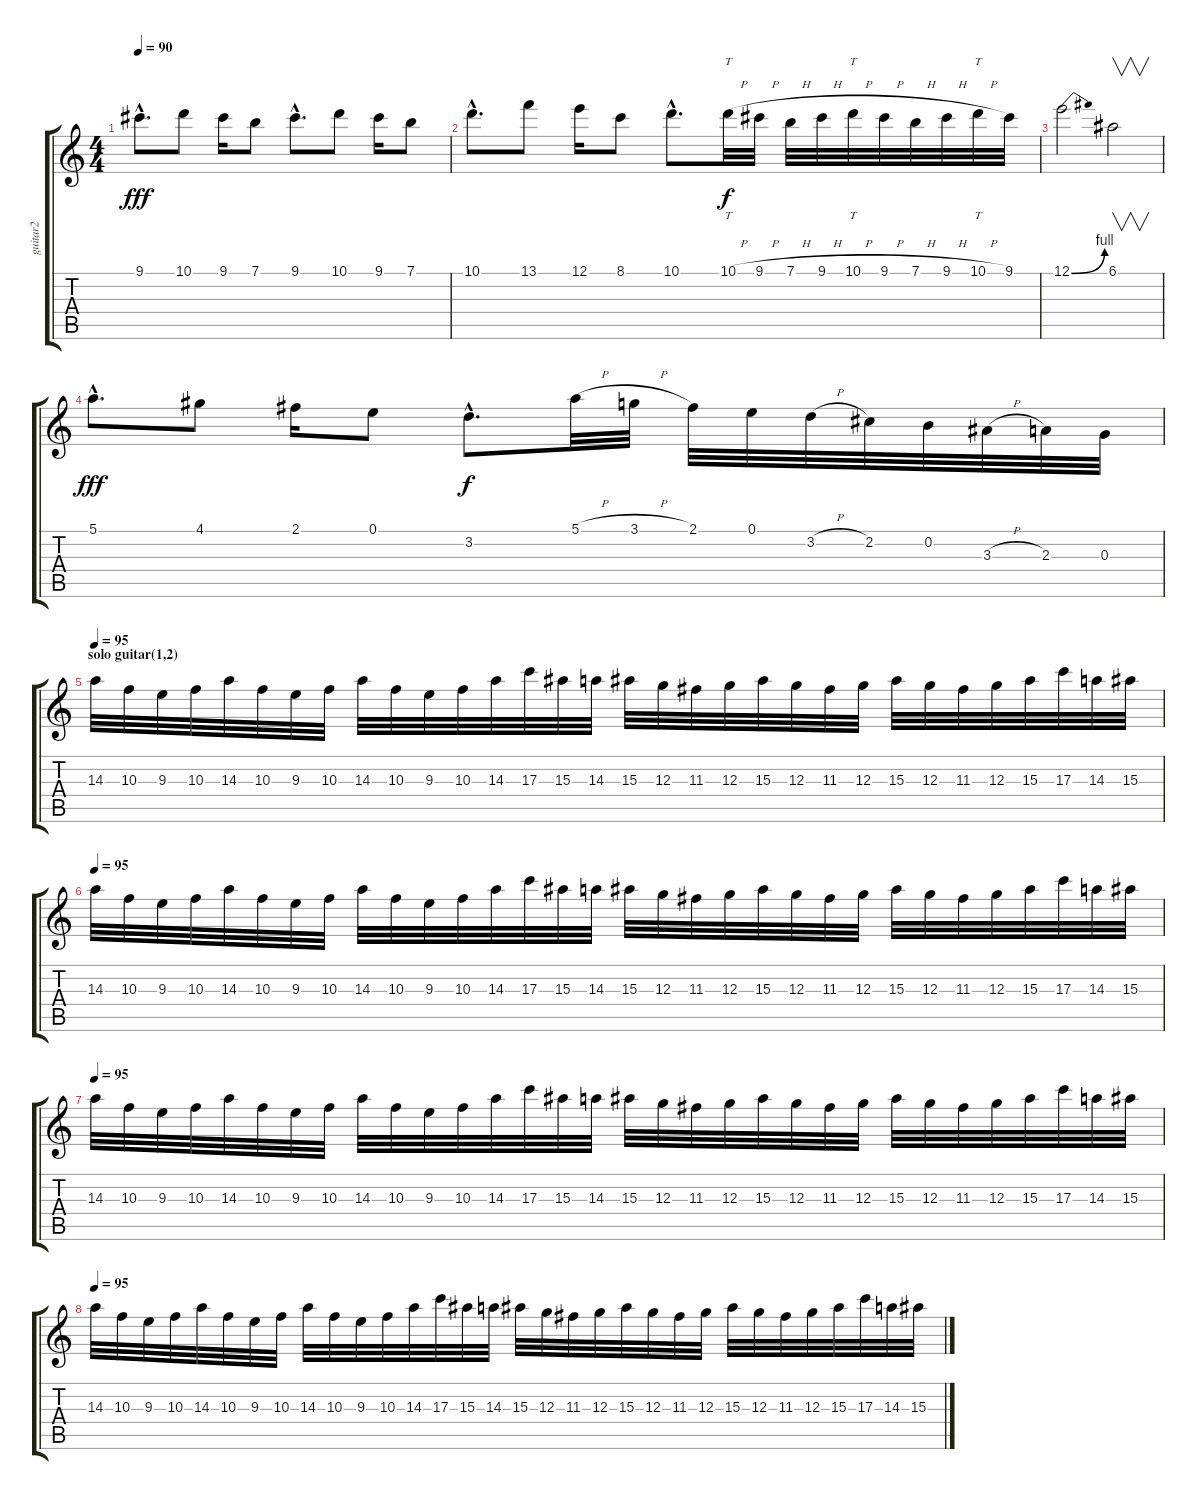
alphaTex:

\track ("guitar2" "guitar2") {instrument distortionguitar}
\staff {score tabs}
\tuning (E4 B3 G3 D3 A2 E2) {hide}
\ts (4 4)
\tempo 90
\clef g2
\ks c
9.1{hac}.8{d dy fff} 10.1.8 9.1.16 7.1.8 9.1{hac}.8{d} 10.1.8 9.1.16 7.1.8 |
10.1{hac}.8{d} 13.1.8 12.1.16 8.1.8 10.1{hac}.8{d} 10.1{h}.32{tt dy f} 9.1{h}.32 7.1{h}.32 9.1{h}.32 10.1{h}.32{tt} 9.1{h}.32 7.1{h}.32 9.1{h}.32 10.1{h}.32{tt} 9.1.32 |
12.1{be (bend 0 0 60 4)}.2 6.1.2{v} |
5.1{hac}.8{d dy fff} 4.1.8 2.1.16 0.1.8 3.2{hac}.8{d dy f} 5.1{h}.32 3.1{h}.32 2.1.32 0.1.32 3.2{h}.32 2.2.32 0.2.32 3.3{h}.32 2.3.32 0.3.32 |
\section ("" "solo guitar(1,2)")
\tempo 95
14.3.32 10.3.32 9.3.32 10.3.32 14.3.32 10.3.32 9.3.32 10.3.32 14.3.32 10.3.32 9.3.32 10.3.32 14.3.32 17.3.32 15.3.32 14.3.32 15.3.32 12.3.32 11.3.32 12.3.32 15.3.32 12.3.32 11.3.32 12.3.32 15.3.32 12.3.32 11.3.32 12.3.32 15.3.32 17.3.32 14.3.32 15.3.32 |
\tempo 95
14.3.32 10.3.32 9.3.32 10.3.32 14.3.32 10.3.32 9.3.32 10.3.32 14.3.32 10.3.32 9.3.32 10.3.32 14.3.32 17.3.32 15.3.32 14.3.32 15.3.32 12.3.32 11.3.32 12.3.32 15.3.32 12.3.32 11.3.32 12.3.32 15.3.32 12.3.32 11.3.32 12.3.32 15.3.32 17.3.32 14.3.32 15.3.32 |
\tempo 95
14.3.32 10.3.32 9.3.32 10.3.32 14.3.32 10.3.32 9.3.32 10.3.32 14.3.32 10.3.32 9.3.32 10.3.32 14.3.32 17.3.32 15.3.32 14.3.32 15.3.32 12.3.32 11.3.32 12.3.32 15.3.32 12.3.32 11.3.32 12.3.32 15.3.32 12.3.32 11.3.32 12.3.32 15.3.32 17.3.32 14.3.32 15.3.32 |
\tempo 95
14.3.32 10.3.32 9.3.32 10.3.32 14.3.32 10.3.32 9.3.32 10.3.32 14.3.32 10.3.32 9.3.32 10.3.32 14.3.32 17.3.32 15.3.32 14.3.32 15.3.32 12.3.32 11.3.32 12.3.32 15.3.32 12.3.32 11.3.32 12.3.32 15.3.32 12.3.32 11.3.32 12.3.32 15.3.32 17.3.32 14.3.32 15.3.32
